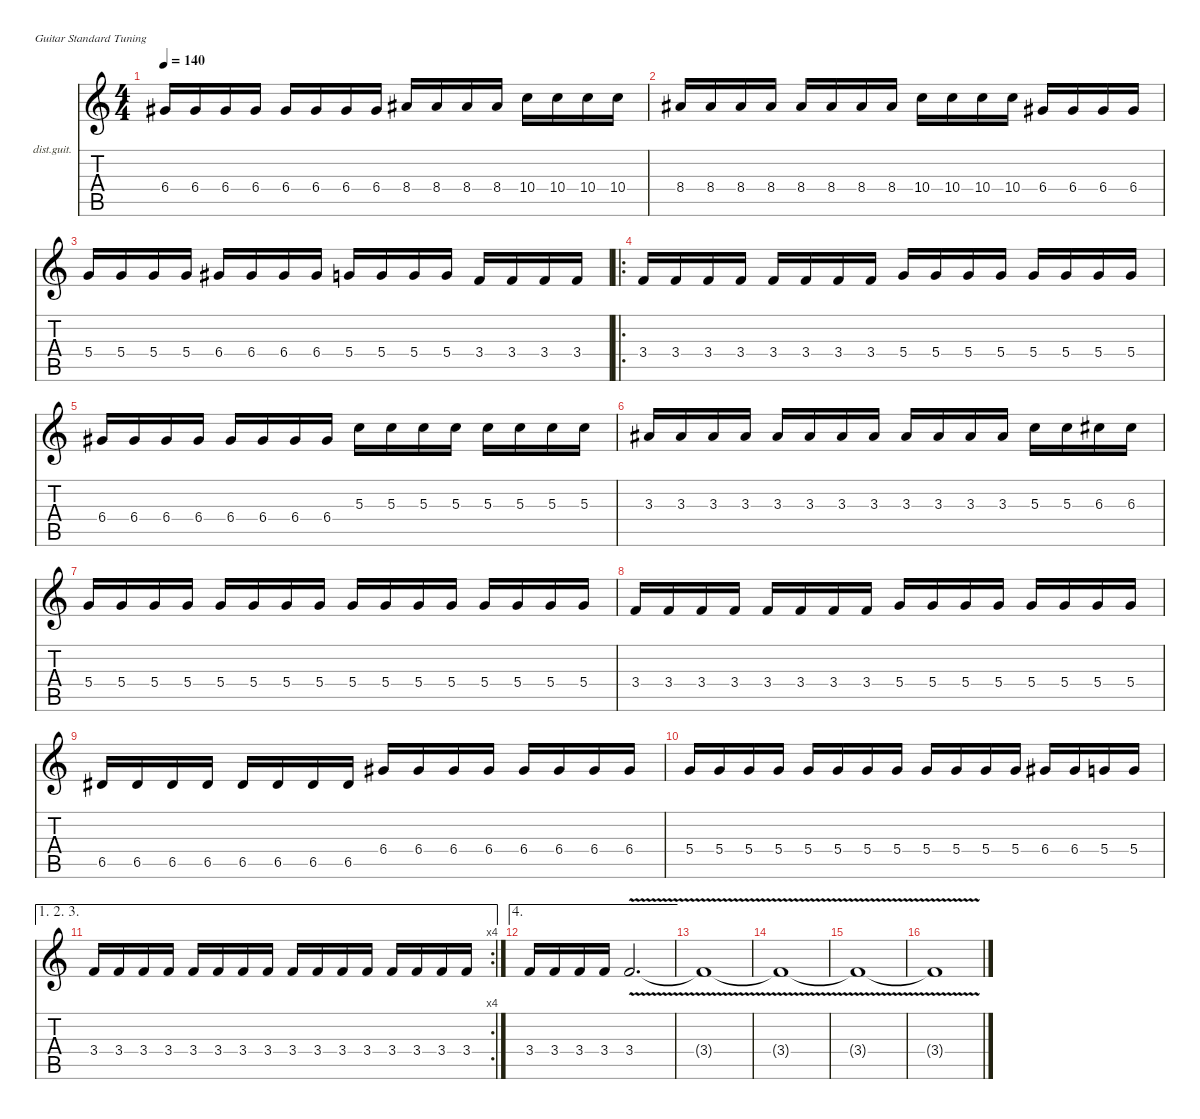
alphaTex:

\defaultSystemsLayout 4
\hideDynamics
\bracketExtendMode nobrackets
\firstSystemTrackNameOrientation horizontal
\otherSystemsTrackNameOrientation horizontal
\track ("Distortion Guitar" "dist.guit.") {solo instrument distortionguitar}
\staff {score tabs}
\tuning (E4 B3 G3 D3 A2 E2)
\ts (4 4)
\tempo 140
\clef g2
\ks c
6.4{acc #}.16{dy mf} 6.4{acc #}.16 6.4{acc #}.16 6.4{acc #}.16 6.4{acc #}.16 6.4{acc #}.16 6.4{acc #}.16 6.4{acc #}.16 8.4{acc #}.16 8.4{acc #}.16 8.4{acc #}.16 8.4{acc #}.16 10.4.16 10.4.16 10.4.16 10.4.16 |
8.4{acc #}.16 8.4{acc #}.16 8.4{acc #}.16 8.4{acc #}.16 8.4{acc #}.16 8.4{acc #}.16 8.4{acc #}.16 8.4{acc #}.16 10.4.16 10.4.16 10.4.16 10.4.16 6.4{acc #}.16 6.4{acc #}.16 6.4{acc #}.16 6.4{acc #}.16 |
5.4.16 5.4.16 5.4.16 5.4.16 6.4{acc #}.16 6.4{acc #}.16 6.4{acc #}.16 6.4{acc #}.16 5.4.16 5.4.16 5.4.16 5.4.16 3.4.16 3.4.16 3.4.16 3.4.16 |
\ro
3.4.16 3.4.16 3.4.16 3.4.16 3.4.16 3.4.16 3.4.16 3.4.16 5.4.16 5.4.16 5.4.16 5.4.16 5.4.16 5.4.16 5.4.16 5.4.16 |
6.4{acc #}.16 6.4{acc #}.16 6.4{acc #}.16 6.4{acc #}.16 6.4{acc #}.16 6.4{acc #}.16 6.4{acc #}.16 6.4{acc #}.16 5.3.16 5.3.16 5.3.16 5.3.16 5.3.16 5.3.16 5.3.16 5.3.16 |
3.3{acc #}.16 3.3{acc #}.16 3.3{acc #}.16 3.3{acc #}.16 3.3{acc #}.16 3.3{acc #}.16 3.3{acc #}.16 3.3{acc #}.16 3.3{acc #}.16 3.3{acc #}.16 3.3{acc #}.16 3.3{acc #}.16 5.3.16 5.3.16 6.3{acc #}.16 6.3{acc #}.16 |
5.4.16 5.4.16 5.4.16 5.4.16 5.4.16 5.4.16 5.4.16 5.4.16 5.4.16 5.4.16 5.4.16 5.4.16 5.4.16 5.4.16 5.4.16 5.4.16 |
3.4.16 3.4.16 3.4.16 3.4.16 3.4.16 3.4.16 3.4.16 3.4.16 5.4.16 5.4.16 5.4.16 5.4.16 5.4.16 5.4.16 5.4.16 5.4.16 |
6.5{acc #}.16 6.5{acc #}.16 6.5{acc #}.16 6.5{acc #}.16 6.5{acc #}.16 6.5{acc #}.16 6.5{acc #}.16 6.5{acc #}.16 6.4{acc #}.16 6.4{acc #}.16 6.4{acc #}.16 6.4{acc #}.16 6.4{acc #}.16 6.4{acc #}.16 6.4{acc #}.16 6.4{acc #}.16 |
5.4.16 5.4.16 5.4.16 5.4.16 5.4.16 5.4.16 5.4.16 5.4.16 5.4.16 5.4.16 5.4.16 5.4.16 6.4{acc #}.16 6.4{acc #}.16 5.4.16 5.4.16 |
\ae (1 2 3)
\rc 4
3.4.16 3.4.16 3.4.16 3.4.16 3.4.16 3.4.16 3.4.16 3.4.16 3.4.16 3.4.16 3.4.16 3.4.16 3.4.16 3.4.16 3.4.16 3.4.16 |
\ae 4
3.4.16 3.4.16 3.4.16 3.4.16 3.4{v}.2{d} |
3.4{v t}.1 |
3.4{v t}.1 |
3.4{v t}.1 |
3.4{v t}.1
